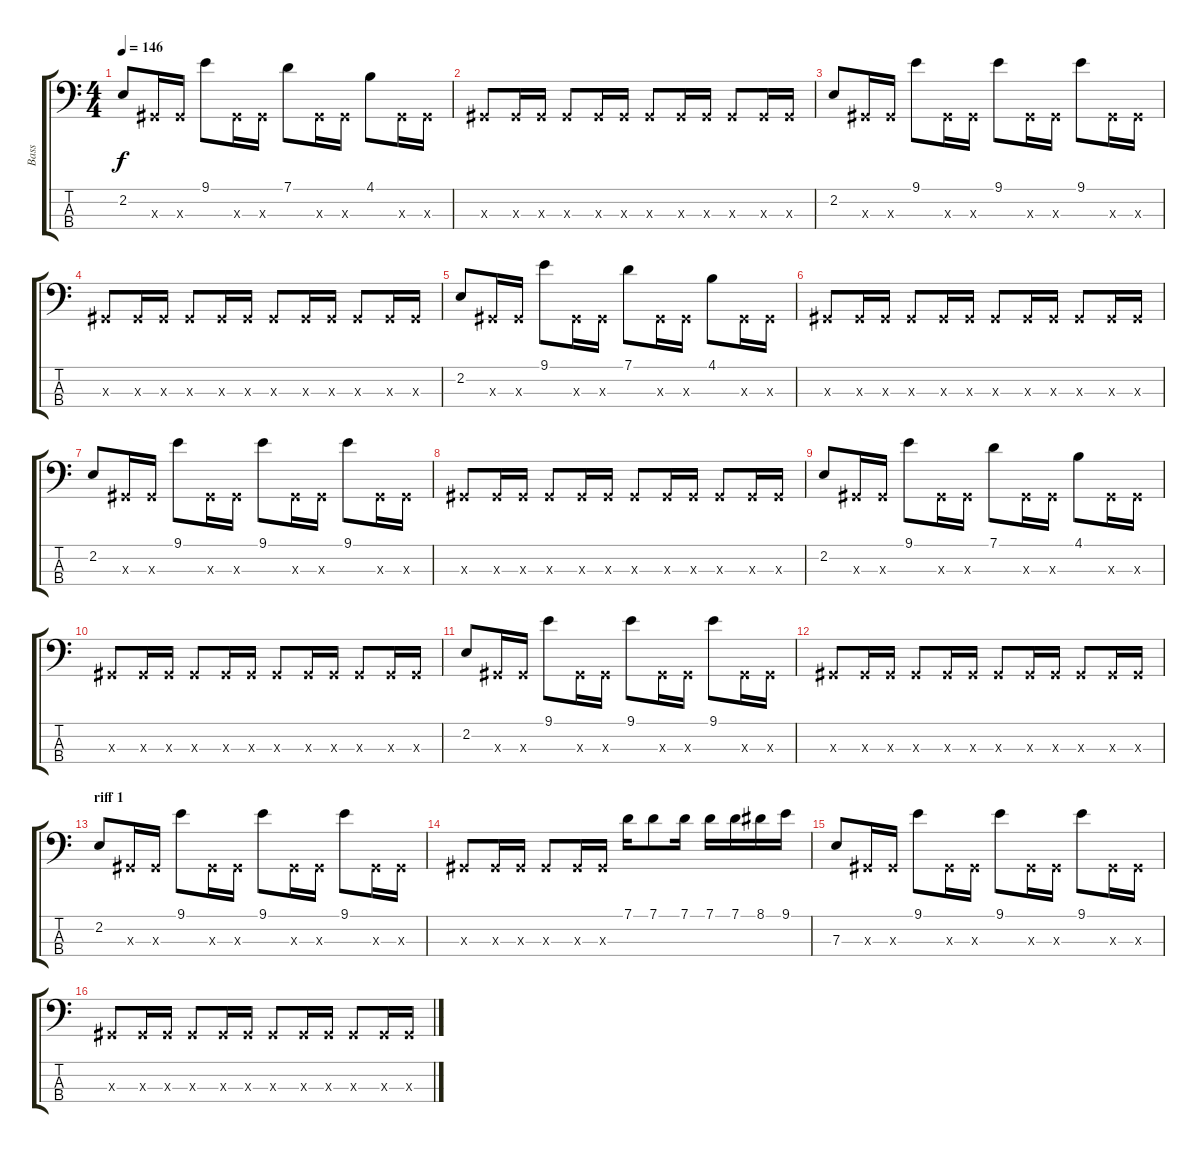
\track ("Bass" "Bass") {instrument electricbasspick}
\staff {score tabs}
\tuning (G2 D2 A1 E1) {hide}
\ts (4 4)
\tempo 146
\clef f4
\ks c
2.2.8{dy f} -1.3{x}.16 -1.3{x}.16 9.1.8 -1.3{x}.16 -1.3{x}.16 7.1.8 -1.3{x}.16 -1.3{x}.16 4.1.8 -1.3{x}.16 -1.3{x}.16 |
-1.3{x}.8 -1.3{x}.16 -1.3{x}.16 -1.3{x}.8 -1.3{x}.16 -1.3{x}.16 -1.3{x}.8 -1.3{x}.16 -1.3{x}.16 -1.3{x}.8 -1.3{x}.16 -1.3{x}.16 |
2.2.8 -1.3{x}.16 -1.3{x}.16 9.1.8 -1.3{x}.16 -1.3{x}.16 9.1.8 -1.3{x}.16 -1.3{x}.16 9.1.8 -1.3{x}.16 -1.3{x}.16 |
-1.3{x}.8 -1.3{x}.16 -1.3{x}.16 -1.3{x}.8 -1.3{x}.16 -1.3{x}.16 -1.3{x}.8 -1.3{x}.16 -1.3{x}.16 -1.3{x}.8 -1.3{x}.16 -1.3{x}.16 |
2.2.8 -1.3{x}.16 -1.3{x}.16 9.1.8 -1.3{x}.16 -1.3{x}.16 7.1.8 -1.3{x}.16 -1.3{x}.16 4.1.8 -1.3{x}.16 -1.3{x}.16 |
-1.3{x}.8 -1.3{x}.16 -1.3{x}.16 -1.3{x}.8 -1.3{x}.16 -1.3{x}.16 -1.3{x}.8 -1.3{x}.16 -1.3{x}.16 -1.3{x}.8 -1.3{x}.16 -1.3{x}.16 |
2.2.8 -1.3{x}.16 -1.3{x}.16 9.1.8 -1.3{x}.16 -1.3{x}.16 9.1.8 -1.3{x}.16 -1.3{x}.16 9.1.8 -1.3{x}.16 -1.3{x}.16 |
-1.3{x}.8 -1.3{x}.16 -1.3{x}.16 -1.3{x}.8 -1.3{x}.16 -1.3{x}.16 -1.3{x}.8 -1.3{x}.16 -1.3{x}.16 -1.3{x}.8 -1.3{x}.16 -1.3{x}.16 |
2.2.8 -1.3{x}.16 -1.3{x}.16 9.1.8 -1.3{x}.16 -1.3{x}.16 7.1.8 -1.3{x}.16 -1.3{x}.16 4.1.8 -1.3{x}.16 -1.3{x}.16 |
-1.3{x}.8 -1.3{x}.16 -1.3{x}.16 -1.3{x}.8 -1.3{x}.16 -1.3{x}.16 -1.3{x}.8 -1.3{x}.16 -1.3{x}.16 -1.3{x}.8 -1.3{x}.16 -1.3{x}.16 |
2.2.8 -1.3{x}.16 -1.3{x}.16 9.1.8 -1.3{x}.16 -1.3{x}.16 9.1.8 -1.3{x}.16 -1.3{x}.16 9.1.8 -1.3{x}.16 -1.3{x}.16 |
-1.3{x}.8 -1.3{x}.16 -1.3{x}.16 -1.3{x}.8 -1.3{x}.16 -1.3{x}.16 -1.3{x}.8 -1.3{x}.16 -1.3{x}.16 -1.3{x}.8 -1.3{x}.16 -1.3{x}.16 |
\section ("" "riff 1")
2.2.8 -1.3{x}.16 -1.3{x}.16 9.1.8 -1.3{x}.16 -1.3{x}.16 9.1.8 -1.3{x}.16 -1.3{x}.16 9.1.8 -1.3{x}.16 -1.3{x}.16 |
-1.3{x}.8 -1.3{x}.16 -1.3{x}.16 -1.3{x}.8 -1.3{x}.16 -1.3{x}.16 7.1.16 7.1.8 7.1.16 7.1.16 7.1.16 8.1.16 9.1.16 |
7.3.8 -1.3{x}.16 -1.3{x}.16 9.1.8 -1.3{x}.16 -1.3{x}.16 9.1.8 -1.3{x}.16 -1.3{x}.16 9.1.8 -1.3{x}.16 -1.3{x}.16 |
-1.3{x}.8 -1.3{x}.16 -1.3{x}.16 -1.3{x}.8 -1.3{x}.16 -1.3{x}.16 -1.3{x}.8 -1.3{x}.16 -1.3{x}.16 -1.3{x}.8 -1.3{x}.16 -1.3{x}.16
